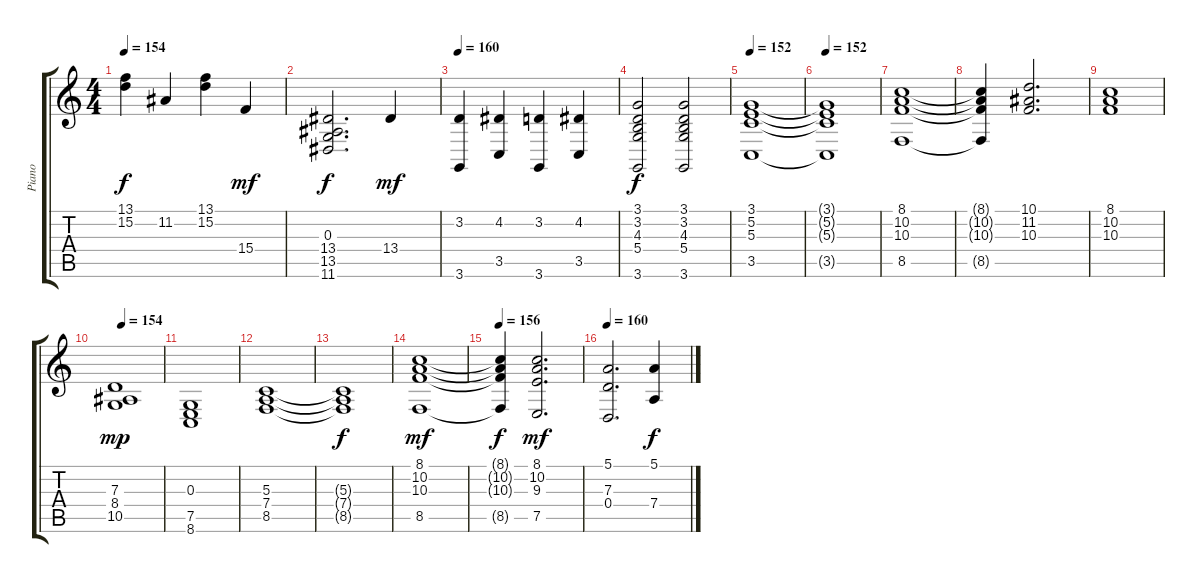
\track ("Piano" "Piano") {instrument acousticgrandpiano}
\staff {score tabs}
\tuning (E4 B3 G3 D3 A2 E2) {hide}
\ts (4 4)
\tempo 154
\clef g2
\ks c
(13.1 15.2).4{dy f} 11.2.4 (13.1 15.2).4 15.4.4{dy mf} |
(0.3 13.4 13.5 11.6).2{d dy f} 13.4.4{dy mf} |
\tempo 160
(3.2 3.6).4 (4.2 3.5).4 (3.2 3.6).4 (4.2 3.5).4 |
(3.1 3.2 4.3 5.4 3.6).2{dy f} (3.1 3.2 4.3 5.4 3.6).2 |
\tempo 152
(3.1 5.2 5.3 3.5).1 |
\tempo 152
(3.1{t} 5.2{t} 5.3{t} 3.5{t}).1 |
(8.1 10.2 10.3 8.5).1 |
(8.1{t} 10.2{t} 10.3{t} 8.5{t}).4 (10.1 11.2 10.3).2{d} |
(8.1 10.2 10.3).1 |
\tempo 154
(7.3 8.4 10.5).1{dy mp} |
(0.3 7.5 8.6).1 |
(5.3 7.4 8.5).1 |
(5.3{t} 7.4{t} 8.5{t}).1{dy f} |
(8.1 10.2 10.3 8.5).1{dy mf} |
\tempo 156
(8.1{t} 10.2{t} 10.3{t} 8.5{t}).4{dy f} (8.1 10.2 9.3 7.5).2{d dy mf} |
\tempo 160
(5.1 7.3 0.4).2{d} (5.1 7.4).4{dy f}
